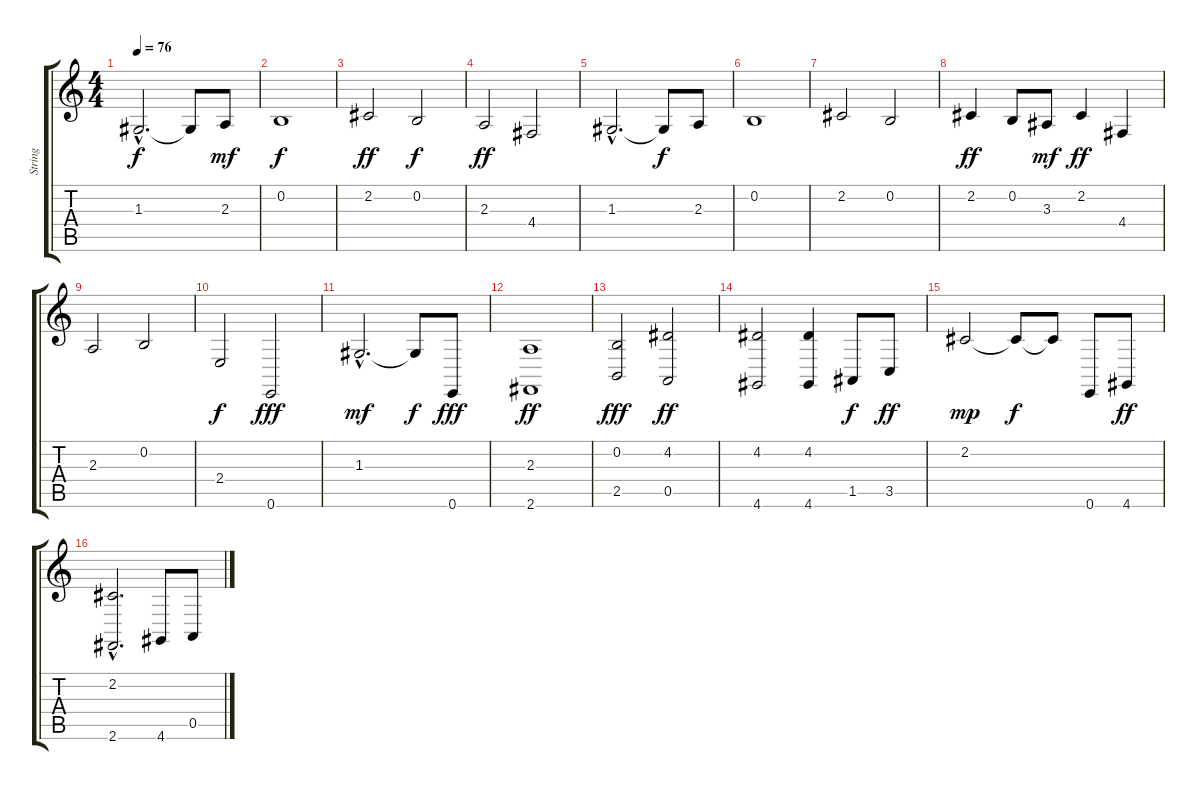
\track ("String" "String") {instrument stringensemble1}
\staff {score tabs}
\tuning (E4 B3 G3 D3 A2 E2) {hide}
\ts (4 4)
\tempo 76
\clef g2
\ks c
1.3{hac}.2{d dy f} 1.3{t}.8 2.3.8{dy mf} |
0.2.1{dy f} |
2.2.2{dy ff} 0.2.2{dy f} |
2.3.2{dy ff} 4.4.2 |
1.3{hac}.2{d} 1.3{t}.8{dy f} 2.3.8 |
0.2.1 |
2.2.2 0.2.2 |
2.2.4{dy ff} 0.2.8 3.3.8{dy mf} 2.2.4{dy ff} 4.4.4 |
2.3.2 0.2.2 |
2.4.2{dy f} 0.6.2{dy fff} |
1.3{hac}.2{d dy mf} 1.3{t}.8{dy f} 0.6.8{dy fff} |
(2.3 2.6).1{dy ff} |
(0.2 2.5).2{dy fff} (4.2 0.5).2{dy ff} |
(4.2 4.6).2 (4.2 4.6).4 1.5.8{dy f} 3.5.8{dy ff} |
2.2.2{dy mp} 2.2{t}.8{dy f} 2.2{t}.8 0.6.8 4.6.8{dy ff} |
(2.2{hac} 2.6{hac}).2{d} 4.6.8 0.5.8
